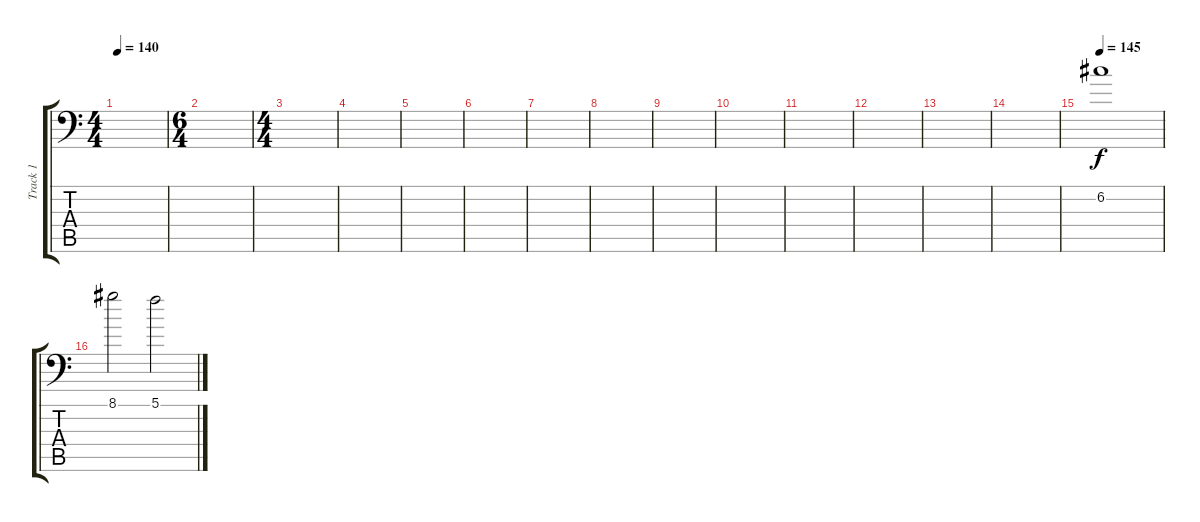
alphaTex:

\track ("Track 1" "Track 1") {instrument acousticguitarsteel}
\staff {score tabs}
\tuning (C4 G3 Eb3 Bb2 F2 Bb1) {hide}
\ts (4 4)
\tempo 140
\clef f4
\ks c
|
\ts (6 4)
|
\ts (4 4)
|
|
|
|
|
|
|
|
|
|
|
|
\tempo 145
6.2.1{volume 12} |
8.1.2 5.1.2
